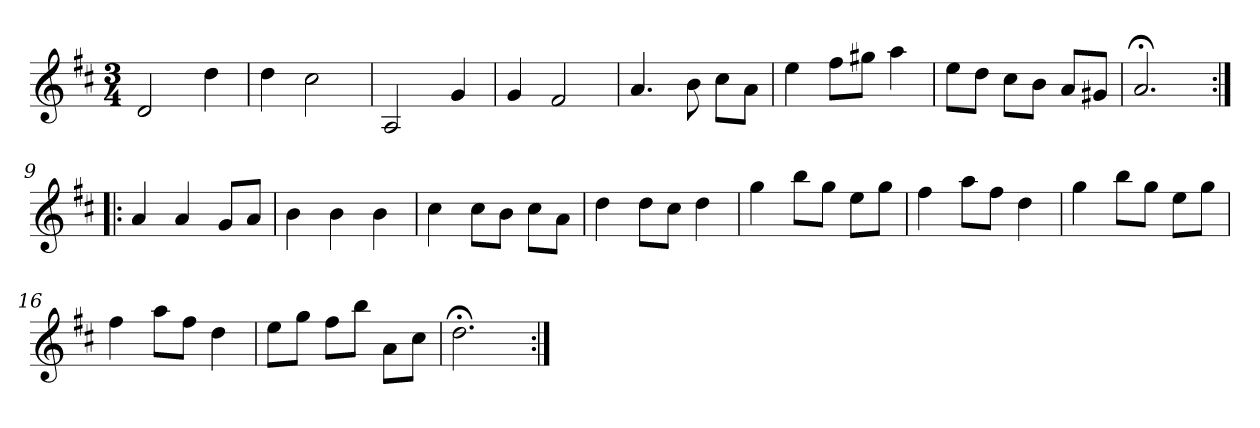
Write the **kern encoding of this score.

**kern
*part1
*staff1
*clefG2
*k[f#c#]
*D:
*M3/4
*MM120
=1
2d
4dd
=2
4dd
2cc#
=3
2A
4g
=4
4g
2f#
=5
4.a
8b
8cc#\L
8a\J
=6
4ee
8ff#\L
8gg#X\J
4aa
=7
8ee\L
8dd\J
8cc#\L
8b\J
8a/L
8g#X/J
=8
2.a;<
=9:|!|:
4a
4a
8g/L
8a/J
=10
4b
4b
4b
=11
4cc#
8cc#\L
8b\J
8cc#\L
8a\J
=12
4dd
8dd\L
8cc#\J
4dd
=13
4gg
8bb\L
8gg\J
8ee\L
8gg\J
=14
4ff#
8aa\L
8ff#\J
4dd
=15
4gg
8bb\L
8gg\J
8ee\L
8gg\J
=16
4ff#
8aa\L
8ff#\J
4dd
=17
8ee\L
8gg\J
8ff#\L
8bb\J
8a\L
8cc#\J
=18
2.dd;<
=:|!
*-
